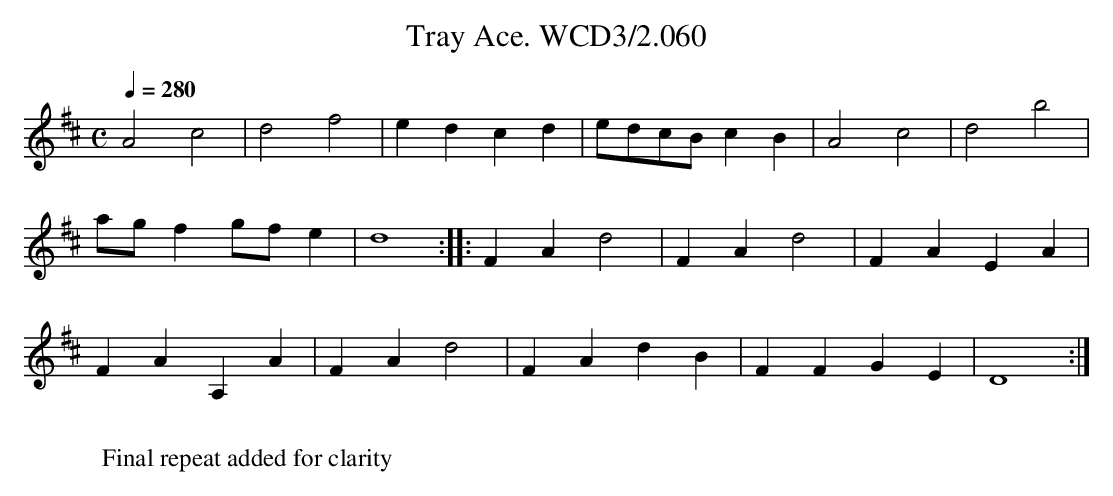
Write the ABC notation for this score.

X:1
T:Tray Ace. WCD3/2.060
M:C
L:1/4
Q:1/4=280
K:D
A2c2|d2f2|edcd|e/d/c/B/ cB|A2c2|d2b2|
a/g/f g/f/e|d4::FA d2|FA d2|FAEA|
FA A,A|FA d2|FAdB|FFGE|D4:|
W:
W:Final repeat added for clarity
